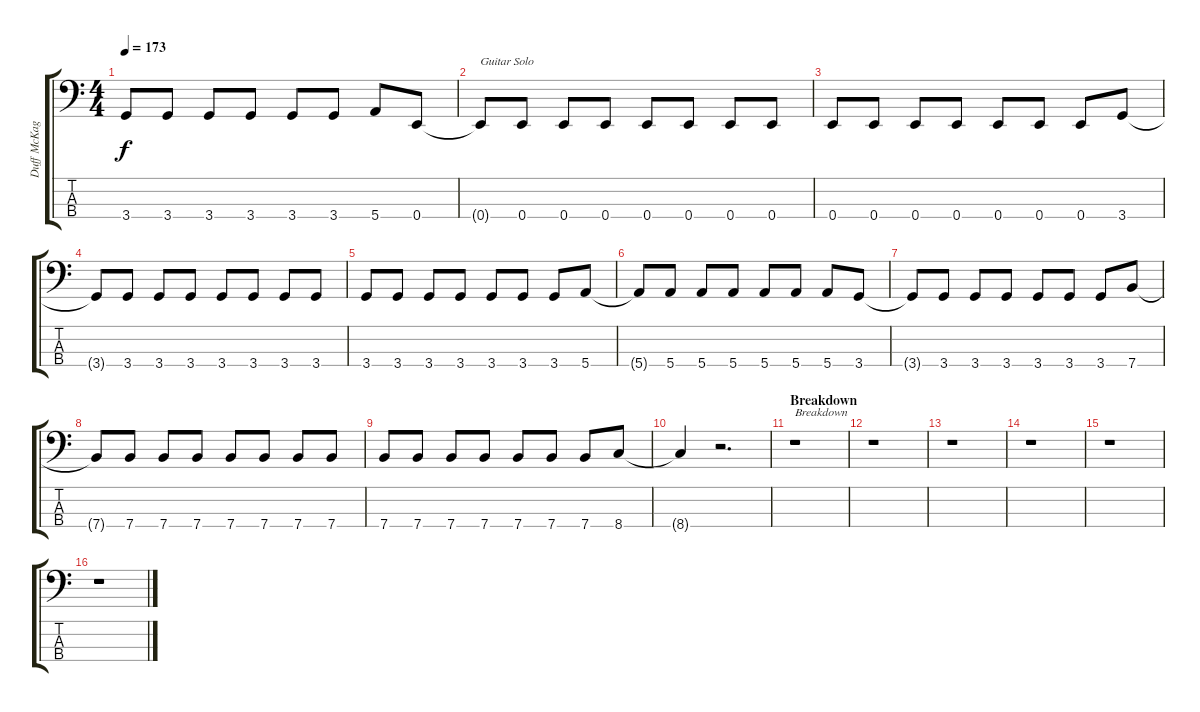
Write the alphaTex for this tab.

\track ("Duff McKagan" "Duff McKag") {instrument electricbasspick}
\staff {score tabs}
\tuning (G2 D2 A1 E1) {hide}
\ts (4 4)
\tempo 173
\clef f4
\ks c
3.4.8{dy f} 3.4.8 3.4.8 3.4.8 3.4.8 3.4.8 5.4.8 0.4.8 |
0.4{t}.8{txt "Guitar Solo"} 0.4.8 0.4.8 0.4.8 0.4.8 0.4.8 0.4.8 0.4.8 |
0.4.8 0.4.8 0.4.8 0.4.8 0.4.8 0.4.8 0.4.8 3.4.8 |
3.4{t}.8 3.4.8 3.4.8 3.4.8 3.4.8 3.4.8 3.4.8 3.4.8 |
3.4.8 3.4.8 3.4.8 3.4.8 3.4.8 3.4.8 3.4.8 5.4.8 |
5.4{t}.8 5.4.8 5.4.8 5.4.8 5.4.8 5.4.8 5.4.8 3.4.8 |
3.4{t}.8 3.4.8 3.4.8 3.4.8 3.4.8 3.4.8 3.4.8 7.4.8 |
7.4{t}.8 7.4.8 7.4.8 7.4.8 7.4.8 7.4.8 7.4.8 7.4.8 |
7.4.8 7.4.8 7.4.8 7.4.8 7.4.8 7.4.8 7.4.8 8.4.8 |
8.4{t}.4 r.2{d} |
\section ("" "Breakdown")
r.1{txt "Breakdown"} |
r.1 |
r.1 |
r.1 |
r.1 |
r.1
